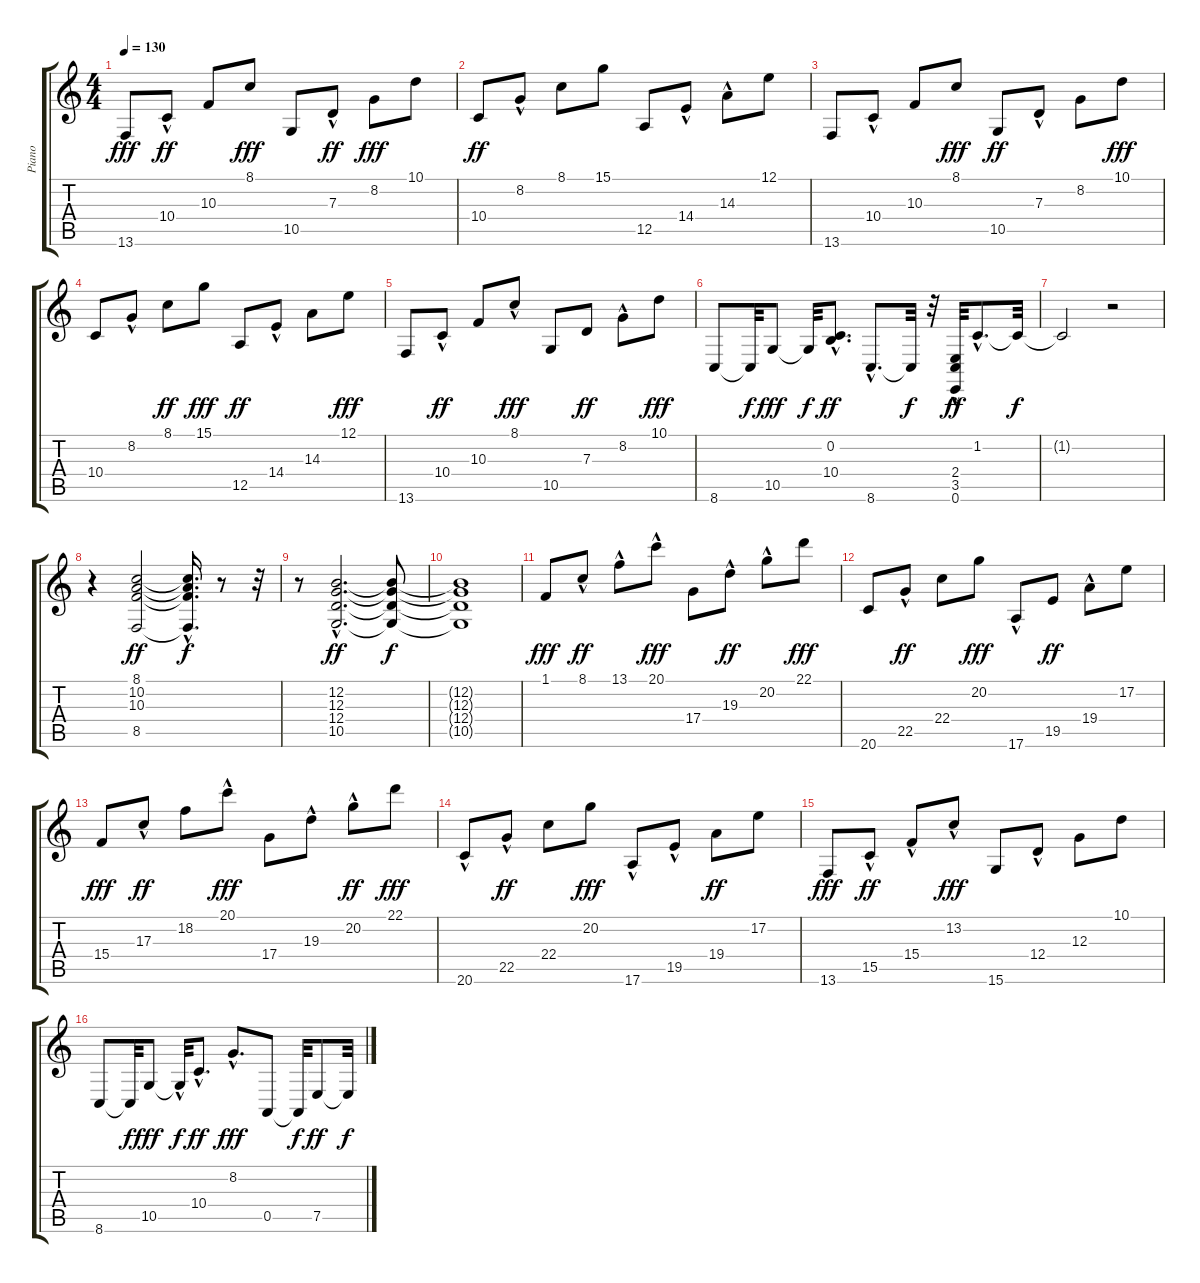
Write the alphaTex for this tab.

\track ("Piano" "Piano") {instrument acousticgrandpiano}
\staff {score tabs}
\tuning (E4 B3 G3 D3 A2 E2) {hide}
\ts (4 4)
\tempo 130
\clef g2
\ks c
13.6.8{dy fff} 10.4{hac}.8{dy ff} 10.3.8 8.1.8{dy fff} 10.5.8 7.3{hac}.8{dy ff} 8.2.8{dy fff} 10.1.8 |
10.4.8{dy ff} 8.2{hac}.8 8.1.8 15.1.8 12.5.8 14.4{hac}.8 14.3{hac}.8 12.1.8 |
13.6.8 10.4{hac}.8 10.3.8 8.1.8{dy fff} 10.5.8{dy ff} 7.3{hac}.8 8.2.8 10.1.8{dy fff} |
10.4.8 8.2{hac}.8 8.1.8{dy ff} 15.1.8{dy fff} 12.5.8{dy ff} 14.4{hac}.8 14.3.8 12.1.8{dy fff} |
13.6.8 10.4{hac}.8{dy ff} 10.3.8 8.1{hac}.8{dy fff} 10.5.8 7.3.8{dy ff} 8.2{hac}.8 10.1.8{dy fff} |
8.6.8 8.6{t}.32{dy f} 10.5.8{dy fff} 10.5{t}.32{dy f} (0.2{hac} 10.4{hac}).8{d dy ff} 8.6{hac}.8{d} 8.6{t}.32{dy f} r.32 (2.4{hac} 3.5{hac} 0.6).32{dy ff} 1.2{hac}.8{d} 1.2{t}.32{dy f} |
1.2{t}.2 r.2 |
r.4 (8.1 10.2 10.3 8.5).2{dy ff} (8.1{t} 10.2{t} 10.3{t} 8.5{hac t}).16{d dy f} r.8 r.32 |
r.8 (12.2{hac} 12.3{hac} 12.4{hac} 10.5{hac}).2{d dy ff} (12.2{t} 12.3{t} 12.4{t} 10.5{t}).8{dy f} |
(12.2{t} 12.3{t} 12.4{t} 10.5{t}).1 |
1.1.8{dy fff} 8.1{hac}.8{dy ff} 13.1{hac}.8 20.1{hac}.8{dy fff} 17.4.8 19.3{hac}.8{dy ff} 20.2{hac}.8 22.1.8{dy fff} |
20.6.8 22.5{hac}.8{dy ff} 22.4.8 20.2.8{dy fff} 17.6{hac}.8 19.5.8{dy ff} 19.4{hac}.8 17.2.8 |
15.4.8{dy fff} 17.3{hac}.8{dy ff} 18.2.8 20.1{hac}.8{dy fff} 17.4.8 19.3{hac}.8 20.2{hac}.8{dy ff} 22.1.8{dy fff} |
20.6{hac}.8 22.5{hac}.8{dy ff} 22.4.8 20.2.8{dy fff} 17.6{hac}.8 19.5{hac}.8 19.4.8{dy ff} 17.2.8 |
13.6.8{dy fff} 15.5{hac}.8{dy ff} 15.4{hac}.8 13.2{hac}.8{dy fff} 15.6.8 12.4{hac}.8 12.3.8 10.1.8 |
8.6.8 8.6{t}.32{dy f} 10.5.8{dy fff} 10.5{hac t}.32{dy f} 10.4{hac}.8{d dy ff} 8.2{hac}.8{d dy fff} 0.5.8 0.5{t}.32{dy f} 7.5.8{dy ff} 7.5{t}.32{dy f}
